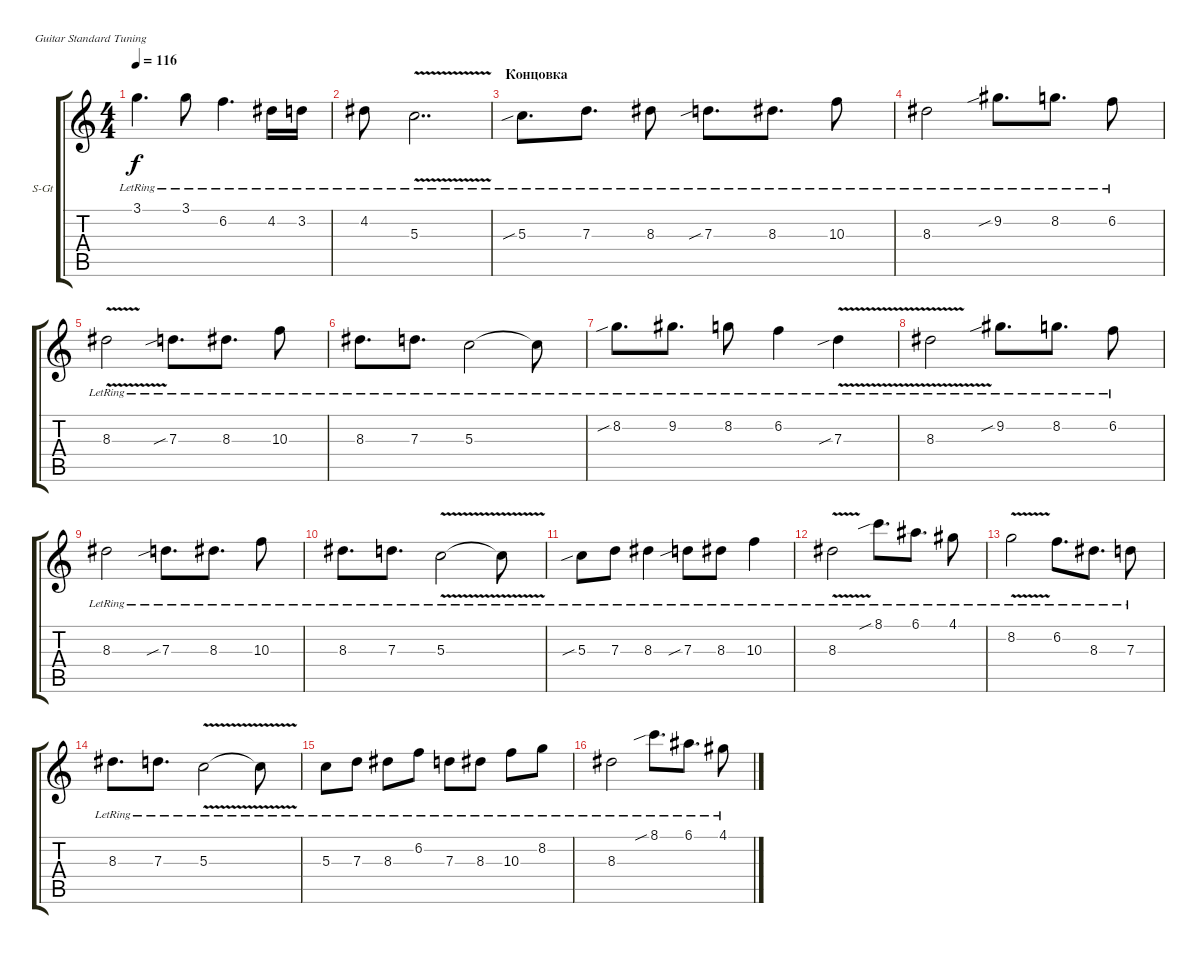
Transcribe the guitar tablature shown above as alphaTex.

\defaultSystemsLayout 4
\bracketExtendMode groupsimilarinstruments
\firstSystemTrackNameOrientation horizontal
\otherSystemsTrackNameOrientation horizontal
\track ("Steel Guitar" "S-Gt") {instrument acousticguitarsteel}
\staff {score tabs}
\tuning (E4 B3 G3 D3 A2 E2)
\ts (4 4)
\tempo 116
\clef g2
\ks c
3.1{lr}.4{d dy f} 3.1{lr}.8 6.2{lr}.4{d} 4.2{lr}.16 3.2{lr}.16 |
4.2{lr}.8 5.3{v lr}.2{dd} |
\section ("" "Концовка")
5.3{sib lr}.8{d} 7.3{lr}.8{d} 8.3{lr}.8 7.3{sib lr}.8{d} 8.3{lr}.8{d} 10.3{lr}.8 |
8.3{lr}.2 9.2{sib lr}.8{d} 8.2{lr}.8{d} 6.2{lr}.8 |
8.3{v lr}.2 7.3{sib lr}.8{d} 8.3{lr}.8{d} 10.3{lr}.8 |
8.3{lr}.8{d} 7.3{lr}.8{d} 5.3{lr}.2 5.3{lr t}.8 |
8.2{sib lr}.8{d} 9.2{lr}.8{d} 8.2{lr}.8 6.2{lr}.4 7.3{v sib lr}.4 |
8.3{v lr}.2 9.2{sib lr}.8{d} 8.2{lr}.8{d} 6.2{lr}.8 |
8.3{lr}.2 7.3{sib lr}.8{d} 8.3{lr}.8{d} 10.3{lr}.8 |
8.3{lr}.8{d} 7.3{lr}.8{d} 5.3{v lr}.2 5.3{lr t}.8 |
5.3{sib lr}.8 7.3{lr}.8 8.3{lr}.4 7.3{sib lr}.8 8.3{lr}.8 10.3{lr}.4 |
8.3{v lr}.2 8.1{sib lr}.8{d} 6.1{lr}.8{d} 4.1{lr}.8 |
8.2{v lr}.2 6.2{lr}.8{d} 8.3{lr}.8{d} 7.3{lr}.8 |
8.3{lr}.8{d} 7.3{lr}.8{d} 5.3{v lr}.2 5.3{v lr t}.8 |
5.3{lr}.8 7.3{lr}.8 8.3{lr}.8 6.2{lr}.8 7.3{lr}.8 8.3{lr}.8 10.3{lr}.8 8.2{lr}.8 |
8.3{lr}.2 8.1{sib lr}.8{d} 6.1{lr}.8{d} 4.1{lr}.8
